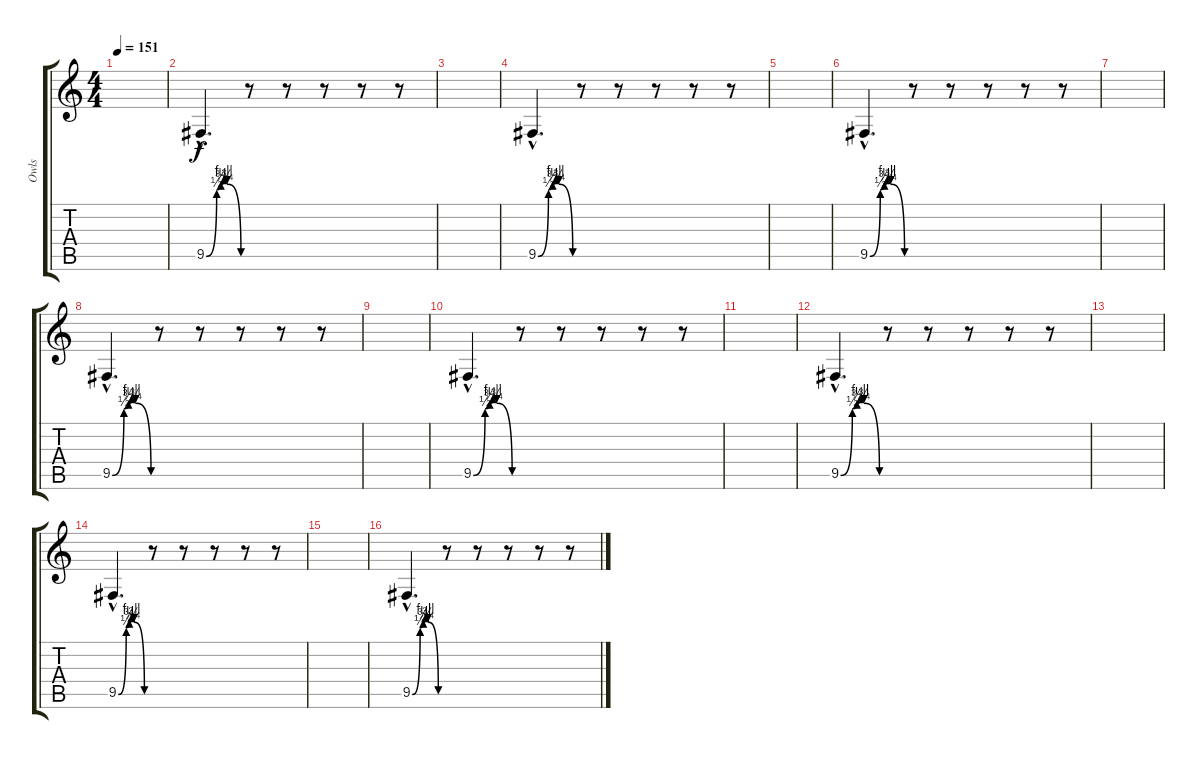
\track ("Owls" "Owls") {instrument voiceoohs}
\staff {score tabs}
\tuning (E4 B3 G3 D3 A2 E2) {hide}
\ts (4 4)
\tempo 151
\clef g2
\ks c
|
9.5{be (custom 0 0 18 2 25 3 30 4 36 3 60 0) hac}.4{d} r.8 r.8 r.8 r.8 r.8 |
|
9.5{be (custom 0 0 18 2 25 3 30 4 36 3 60 0) hac}.4{d} r.8 r.8 r.8 r.8 r.8 |
|
9.5{be (custom 0 0 18 2 25 3 30 4 36 3 60 0) hac}.4{d} r.8 r.8 r.8 r.8 r.8 |
|
9.5{be (custom 0 0 18 2 25 3 30 4 36 3 60 0) hac}.4{d} r.8 r.8 r.8 r.8 r.8 |
|
9.5{be (custom 0 0 18 2 25 3 30 4 36 3 60 0) hac}.4{d} r.8 r.8 r.8 r.8 r.8 |
|
9.5{be (custom 0 0 18 2 25 3 30 4 36 3 60 0) hac}.4{d} r.8 r.8 r.8 r.8 r.8 |
|
9.5{be (custom 0 0 18 2 25 3 30 4 36 3 60 0) hac}.4{d} r.8 r.8 r.8 r.8 r.8 |
|
9.5{be (custom 0 0 18 2 25 3 30 4 36 3 60 0) hac}.4{d} r.8 r.8 r.8 r.8 r.8
